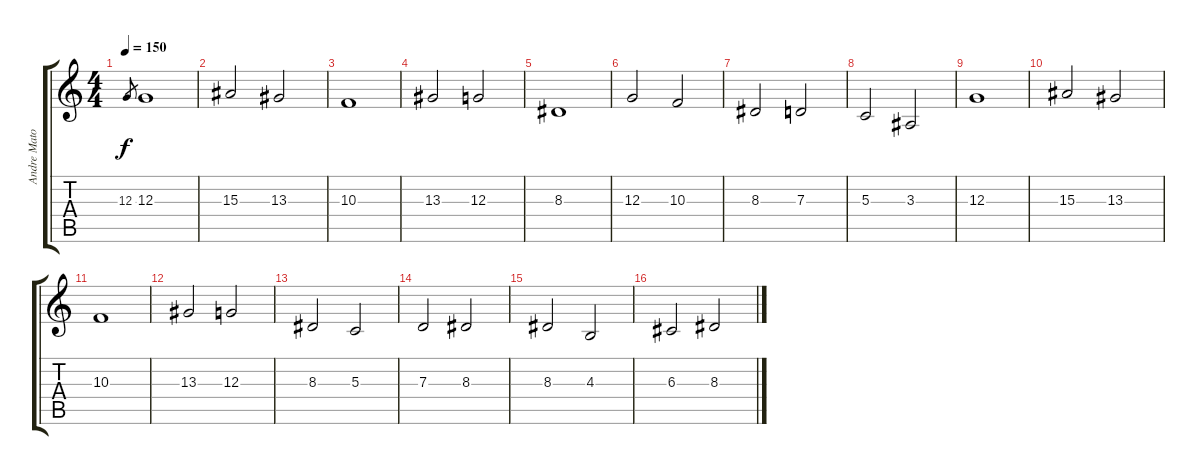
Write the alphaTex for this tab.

\track ("Andre Matos/Vocal" "Andre Mato") {instrument choiraahs}
\staff {score tabs}
\tuning (E4 B3 G3 D3 A2 E2) {hide}
\ts (4 4)
\tempo 150
\clef g2
\ks c
12.3.8{gr dy f} 12.3.1 |
15.3.2 13.3.2 |
10.3.1 |
13.3.2 12.3.2 |
8.3.1 |
12.3.2 10.3.2 |
8.3.2 7.3.2 |
5.3.2 3.3.2 |
12.3.1 |
15.3.2 13.3.2 |
10.3.1 |
13.3.2 12.3.2 |
8.3.2 5.3.2 |
7.3.2 8.3.2 |
8.3.2 4.3.2 |
6.3.2 8.3.2
